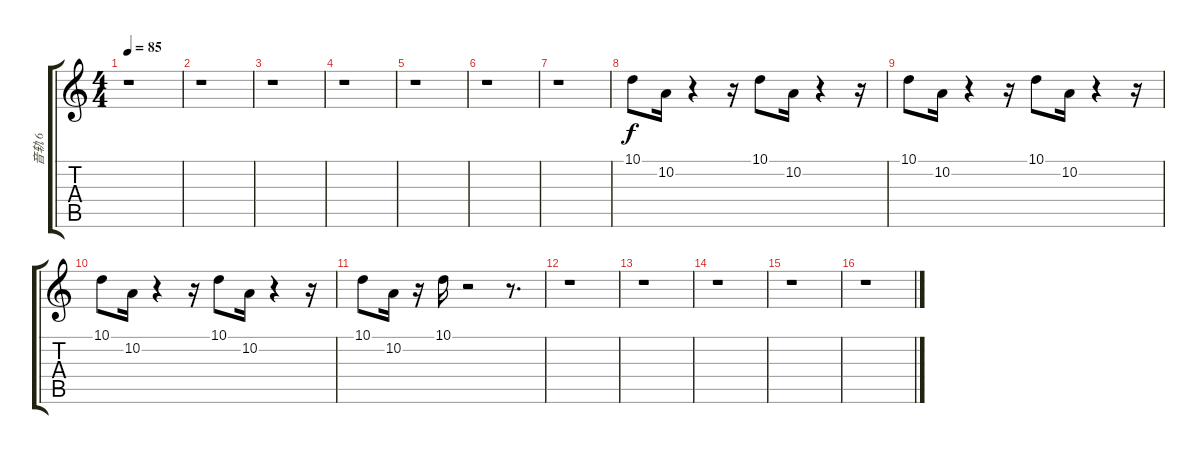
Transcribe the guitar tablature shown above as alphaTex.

\track ("音轨 6" "音轨 6") {instrument stringensemble1}
\staff {score tabs}
\tuning (E4 B3 G3 D3 A2 E2) {hide}
\ts (4 4)
\tempo 85
\clef g2
\ks c
r.1{dy f instrument stringensemble1} |
r.1 |
r.1 |
r.1 |
r.1 |
r.1 |
r.1 |
10.1.8 10.2.16 r.4 r.16 10.1.8 10.2.16 r.4 r.16 |
10.1.8 10.2.16 r.4 r.16 10.1.8 10.2.16 r.4 r.16 |
10.1.8 10.2.16 r.4 r.16 10.1.8 10.2.16 r.4 r.16 |
10.1.8 10.2.16 r.16 10.1.16 r.2 r.8{d} |
r.1 |
r.1 |
r.1 |
r.1 |
r.1
